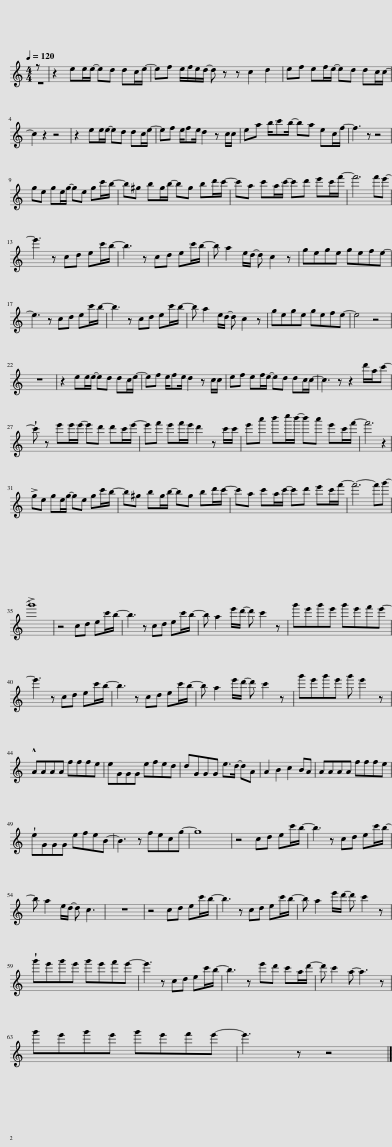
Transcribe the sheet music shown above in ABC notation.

X:1
L:1/8
Q:1/4=120
M:4/4
I:linebreak $
K:C
V:1 treble
V:1
 z | z2 ee/e/- ed dc/e/- | ef e/f/e/d/- d z z c2 d2 | ef ef/e/- ed dc/c/- |$ c2 z2 z4 | %5
 z2 ee/e/- ed dc/e/- | ef e/fe/ d2 z c/c/ | ea b/c'b/- ba ec/f/- | f3 z z4 |$ ge ge/g/- ge gc'/b/- | %10
 b^g bg/b/- bg bd'/c'/- | c'a c'a/c'/- c'd' e'c'/f'/- | f'6 f'e'- |$ e'3 z cd ec'/b/- | b3 z cd ec'/b/- | %15
 b a2 e/d/- d c2 z | gege gefe- |$ e3 z cd ec'/b/- | b3 z cd ec'/b/- | b a2 e/d/- d c2 z | %20
 gege gefe- | e4 z4 |$ z8 | z2 ee/e/- ed dc/e/- | ef e/fe/ d2 z c/c/ | %25
 ef ef/e/- ed dc/c/- | c3 z z2 d'/a/c'- |$ !wedge!c' z e'e'/e'/- e'd' d'c'/e'/- | e'f' e'f'/e'/ d'2 z c'/c'/ | e'a' b'c''/b'/- b'a' e'c'/f'/- | %30
 f'6 z2 |$ !>!ge ge/g/- ge gc'/b/- | b^g bg/b/- bg bd'/c'/- | c'a c'a/c'/- c'd' e'c'/f'/- | f'6- f'g'- |$ %35
 !>!g'8 | z4 cd ec'/b/- | b3 z cd ec'/b/- | b a2 e'/d'/- d' c'2 z | g'e'g'e' g'e'f'e'- |$ %40
 e'3 z cd ec'/b/- | b3 z cd ec'/b/- | b a2 e'/d'/- d' c'2 z | g'e'g'e' g' e'2 z |$ !^!AAAA fffe | %45
 eGGG efed | dGGG e>d- dA | A2 B2 c2 BA | AAAA fffe |$ !wedge!eGGG efeB- | %50
 B3 z fecg- | g8 | z4 cd ec'/b/- | b3 z cd ec'/b/- |$ b a2 e/d/- d c3 | %55
 z8 | z4 cd ec'/b/- | b3 z cd ec'/b/- | b a2 e'/d'/- d' c'2 z |$ !wedge!g'e'g'e' g'e'f'e'- | %60
 e'3 z cd ec'/b/- | b3 z e'd' c'a/d'/- | d' c'2 a- a3 z |$ g'e'g'e' g'e'f'e'- | e'3 z z4 |] %65
